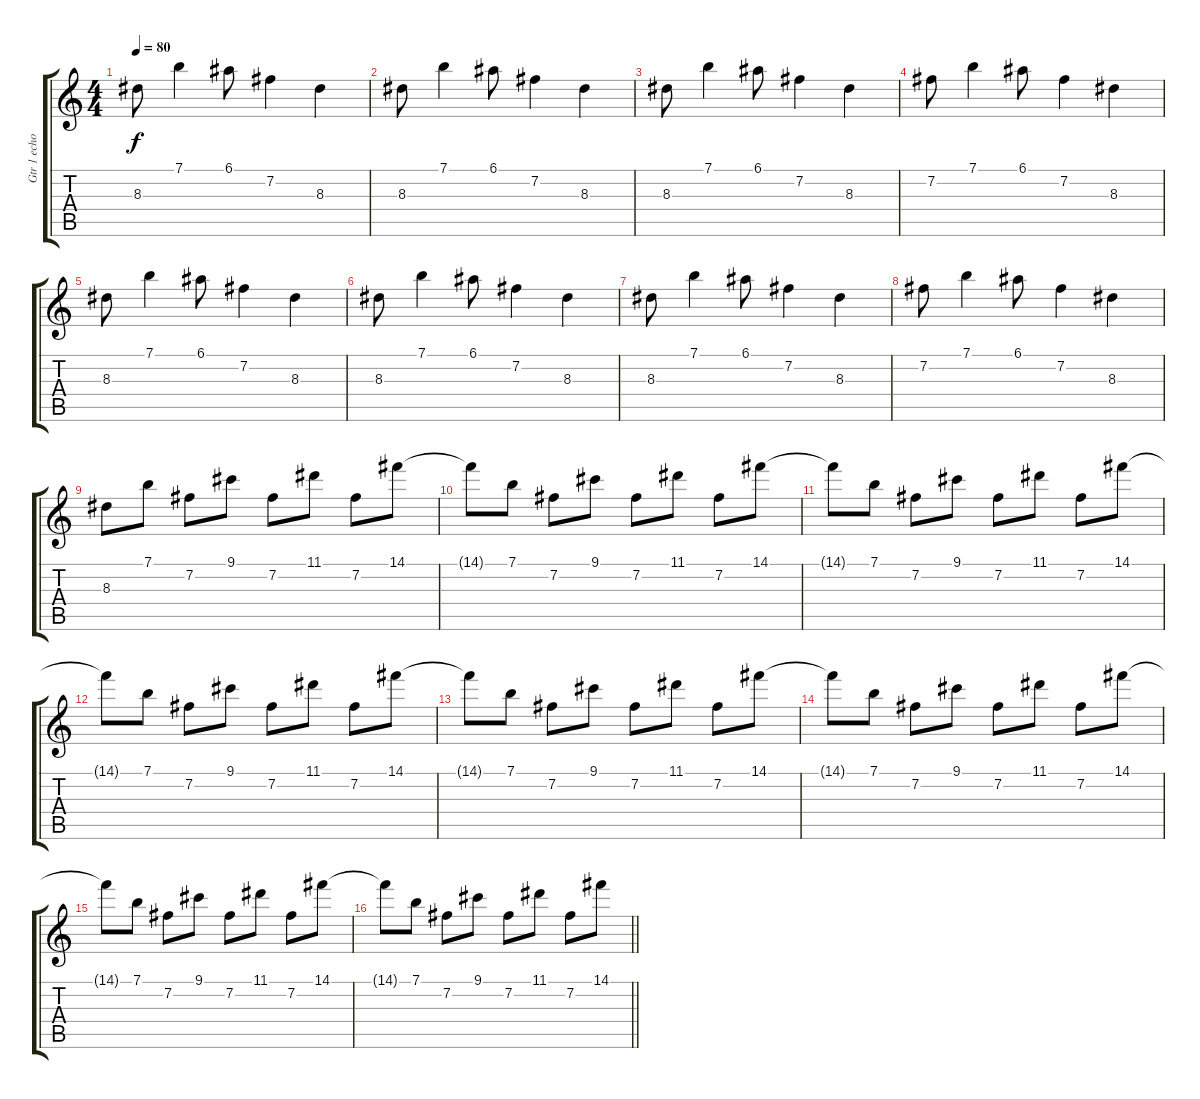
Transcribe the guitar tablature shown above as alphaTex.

\track ("Gtr 1 echo" "Gtr 1 echo") {instrument overdrivenguitar}
\staff {score tabs}
\tuning (E4 B3 G3 D3 A2 E2) {hide}
\ts (4 4)
\tempo 80
\clef g2
\ks c
8.3.8{dy f} 7.1.4 6.1.8 7.2.4 8.3.4 |
8.3.8 7.1.4 6.1.8 7.2.4 8.3.4 |
8.3.8 7.1.4 6.1.8 7.2.4 8.3.4 |
7.2.8 7.1.4 6.1.8 7.2.4 8.3.4 |
8.3.8 7.1.4 6.1.8 7.2.4 8.3.4 |
8.3.8 7.1.4 6.1.8 7.2.4 8.3.4 |
8.3.8 7.1.4 6.1.8 7.2.4 8.3.4 |
7.2.8 7.1.4 6.1.8 7.2.4 8.3.4 |
8.3.8 7.1.8 7.2.8 9.1.8 7.2.8 11.1.8 7.2.8 14.1.8 |
14.1{t}.8 7.1.8 7.2.8 9.1.8 7.2.8 11.1.8 7.2.8 14.1.8 |
14.1{t}.8 7.1.8 7.2.8 9.1.8 7.2.8 11.1.8 7.2.8 14.1.8 |
14.1{t}.8 7.1.8 7.2.8 9.1.8 7.2.8 11.1.8 7.2.8 14.1.8 |
14.1{t}.8 7.1.8 7.2.8 9.1.8 7.2.8 11.1.8 7.2.8 14.1.8 |
14.1{t}.8 7.1.8 7.2.8 9.1.8 7.2.8 11.1.8 7.2.8 14.1.8 |
14.1{t}.8 7.1.8 7.2.8 9.1.8 7.2.8 11.1.8 7.2.8 14.1.8 |
\barLineRight lightlight
14.1{t}.8 7.1.8 7.2.8 9.1.8 7.2.8 11.1.8 7.2.8 14.1.8
